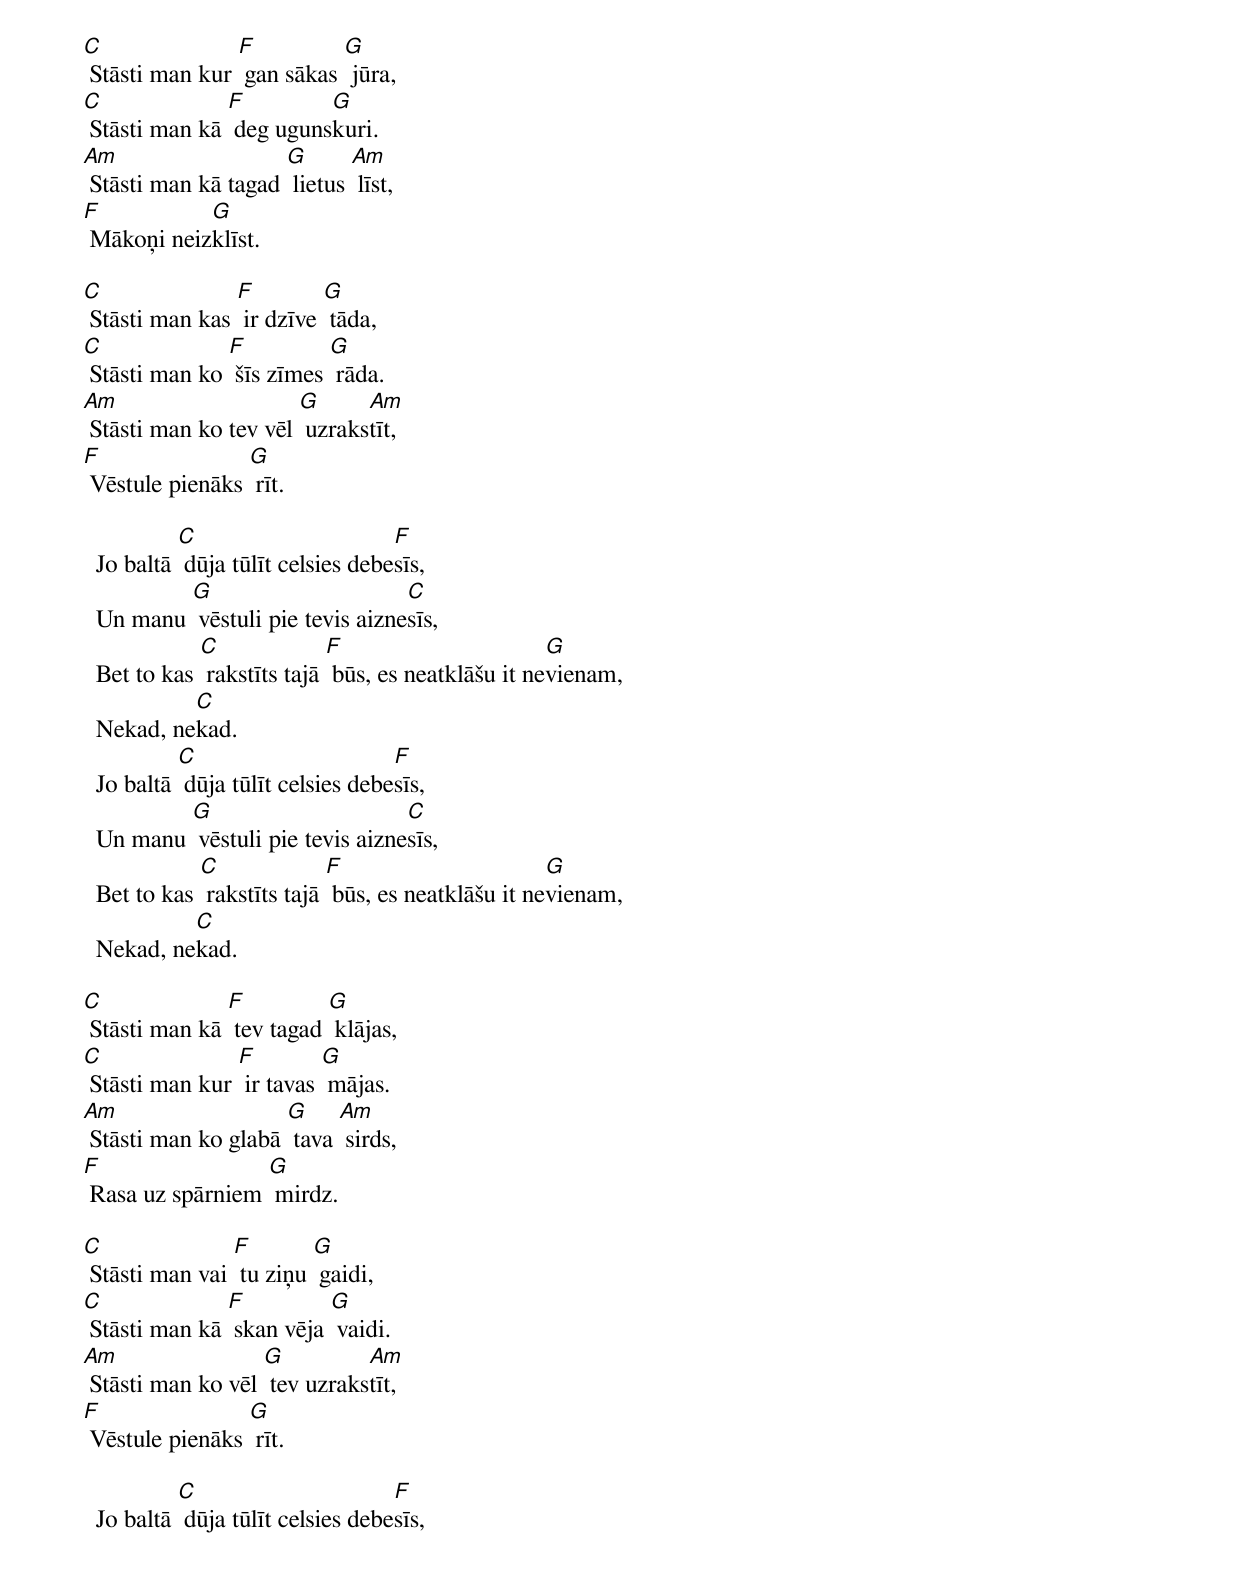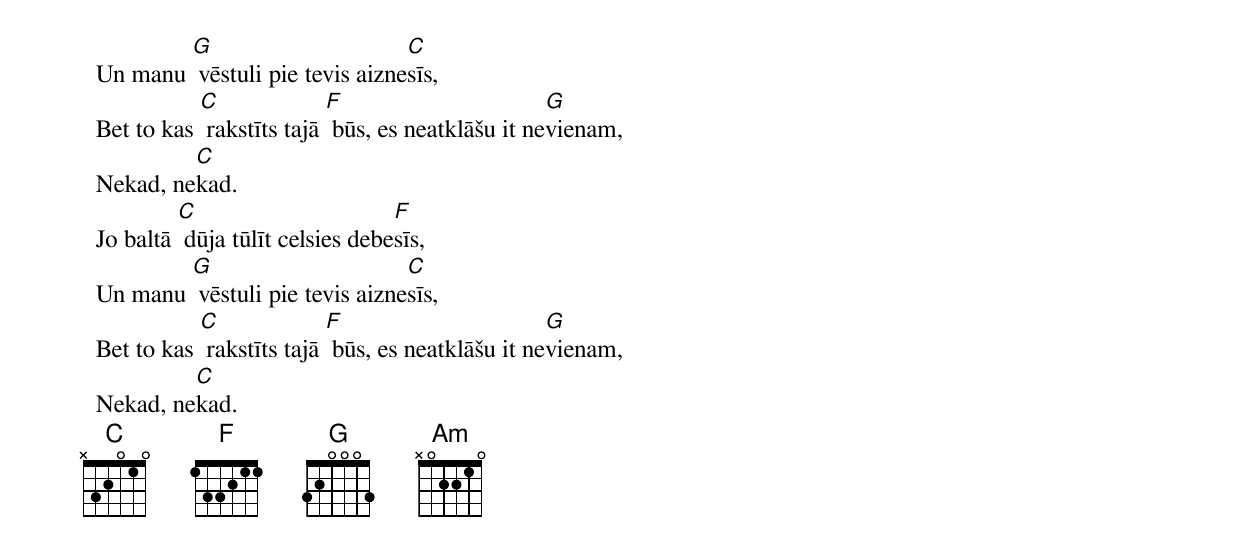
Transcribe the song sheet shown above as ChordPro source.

[C] Stāsti man kur [F] gan sākas [G] jūra,
[C] Stāsti man kā [F] deg uguns[G]kuri.
[Am] Stāsti man kā tagad [G] lietus [Am] līst,
[F] Mākoņi neiz[G]klīst.

[C] Stāsti man kas [F] ir dzīve [G] tāda,
[C] Stāsti man ko [F] šīs zīmes [G] rāda.
[Am] Stāsti man ko tev vēl [G] uzraks[Am]tīt,
[F] Vēstule pienāks [G] rīt.

  Jo baltā [C] dūja tūlīt celsies debe[F]sīs,
  Un manu [G] vēstuli pie tevis aizne[C]sīs,
  Bet to kas [C] rakstīts tajā [F] būs, es neatklāšu it ne[G]vienam,
  Nekad, ne[C]kad.
  Jo baltā [C] dūja tūlīt celsies debe[F]sīs,
  Un manu [G] vēstuli pie tevis aizne[C]sīs,
  Bet to kas [C] rakstīts tajā [F] būs, es neatklāšu it ne[G]vienam,
  Nekad, ne[C]kad.

[C] Stāsti man kā [F] tev tagad [G] klājas,
[C] Stāsti man kur [F] ir tavas [G] mājas.
[Am] Stāsti man ko glabā [G] tava [Am] sirds,
[F] Rasa uz spārniem [G] mirdz.

[C] Stāsti man vai [F] tu ziņu [G] gaidi,
[C] Stāsti man kā [F] skan vēja [G] vaidi.
[Am] Stāsti man ko vēl [G] tev uzraks[Am]tīt,
[F] Vēstule pienāks [G] rīt.

  Jo baltā [C] dūja tūlīt celsies debe[F]sīs,
  Un manu [G] vēstuli pie tevis aizne[C]sīs,
  Bet to kas [C] rakstīts tajā [F] būs, es neatklāšu it ne[G]vienam,
  Nekad, ne[C]kad.
  Jo baltā [C] dūja tūlīt celsies debe[F]sīs,
  Un manu [G] vēstuli pie tevis aizne[C]sīs,
  Bet to kas [C] rakstīts tajā [F] būs, es neatklāšu it ne[G]vienam,
  Nekad, ne[C]kad.
